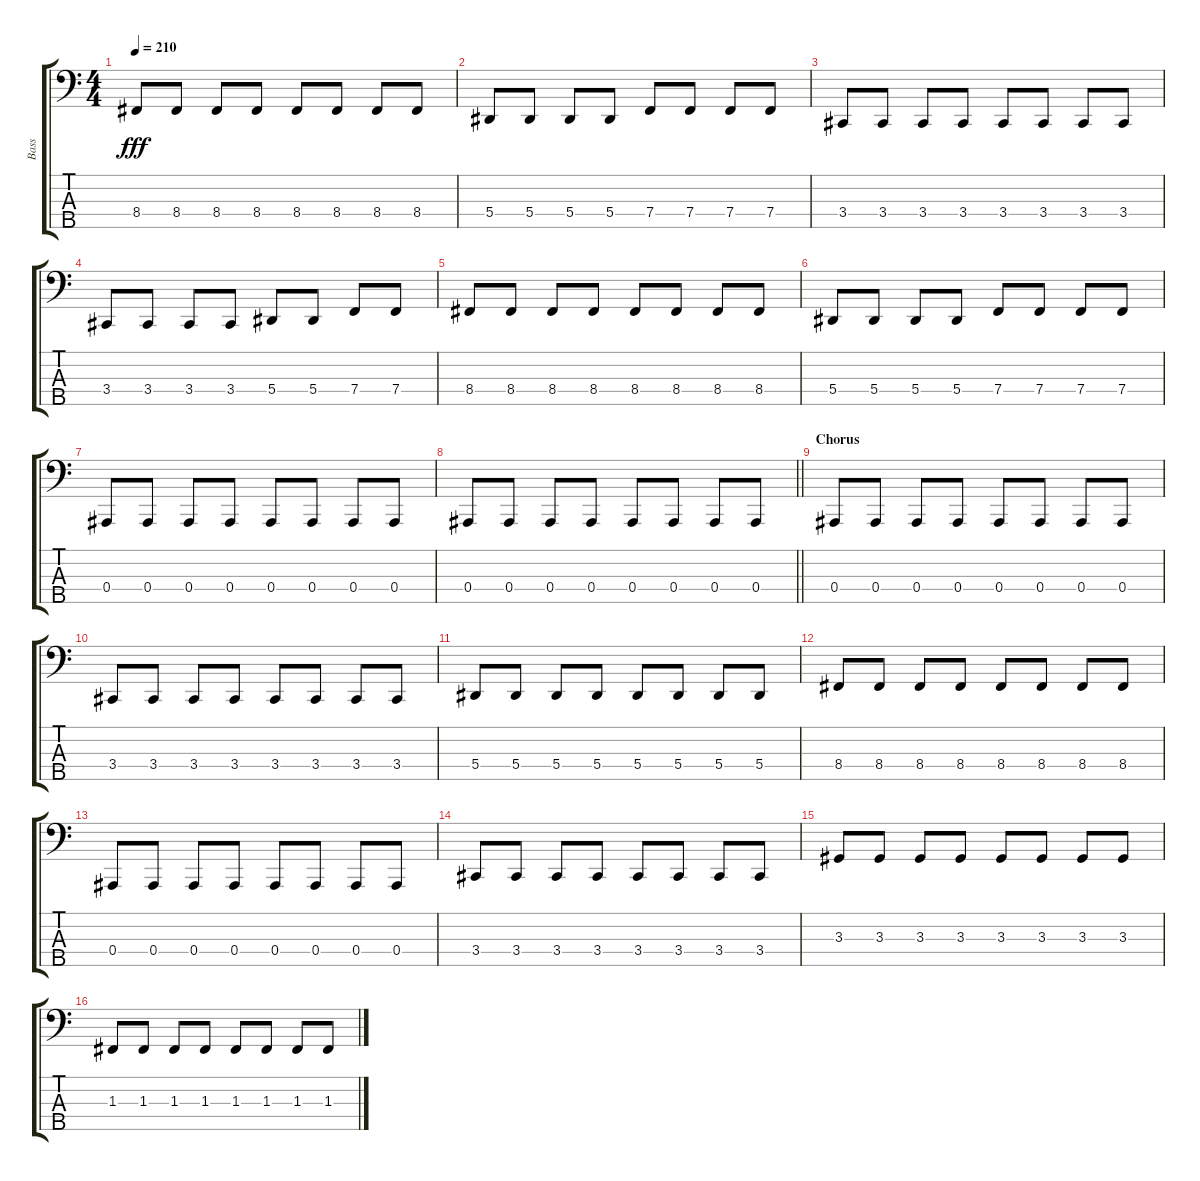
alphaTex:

\track ("Bass" "Bass") {instrument electricbassfinger}
\staff {score tabs}
\tuning (Eb2 Bb1 F1 Bb0 F0) {hide}
\ts (4 4)
\tempo 210
\clef f4
\ks c
8.4.8{dy fff} 8.4.8 8.4.8 8.4.8 8.4.8 8.4.8 8.4.8 8.4.8 |
5.4.8 5.4.8 5.4.8 5.4.8 7.4.8 7.4.8 7.4.8 7.4.8 |
3.4.8 3.4.8 3.4.8 3.4.8 3.4.8 3.4.8 3.4.8 3.4.8 |
3.4.8 3.4.8 3.4.8 3.4.8 5.4.8 5.4.8 7.4.8 7.4.8 |
8.4.8 8.4.8 8.4.8 8.4.8 8.4.8 8.4.8 8.4.8 8.4.8 |
5.4.8 5.4.8 5.4.8 5.4.8 7.4.8 7.4.8 7.4.8 7.4.8 |
0.4.8 0.4.8 0.4.8 0.4.8 0.4.8 0.4.8 0.4.8 0.4.8 |
\barLineRight lightlight
0.4.8 0.4.8 0.4.8 0.4.8 0.4.8 0.4.8 0.4.8 0.4.8 |
\section ("" "Chorus")
0.4.8 0.4.8 0.4.8 0.4.8 0.4.8 0.4.8 0.4.8 0.4.8 |
3.4.8 3.4.8 3.4.8 3.4.8 3.4.8 3.4.8 3.4.8 3.4.8 |
5.4.8 5.4.8 5.4.8 5.4.8 5.4.8 5.4.8 5.4.8 5.4.8 |
8.4.8 8.4.8 8.4.8 8.4.8 8.4.8 8.4.8 8.4.8 8.4.8 |
0.4.8 0.4.8 0.4.8 0.4.8 0.4.8 0.4.8 0.4.8 0.4.8 |
3.4.8 3.4.8 3.4.8 3.4.8 3.4.8 3.4.8 3.4.8 3.4.8 |
3.3.8 3.3.8 3.3.8 3.3.8 3.3.8 3.3.8 3.3.8 3.3.8 |
1.3.8 1.3.8 1.3.8 1.3.8 1.3.8 1.3.8 1.3.8 1.3.8
